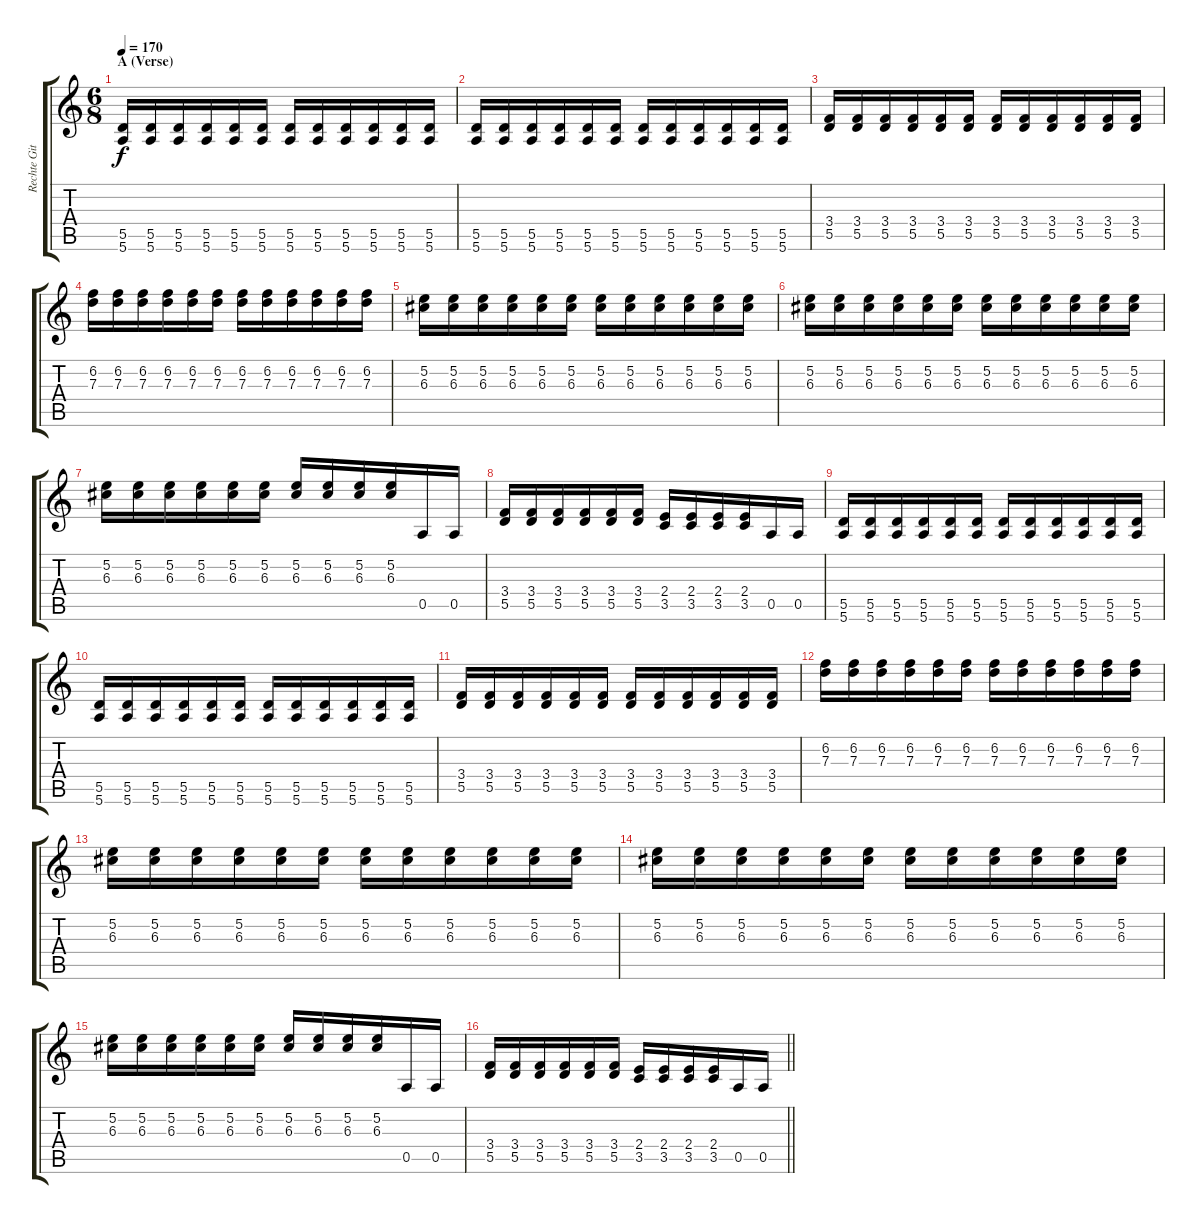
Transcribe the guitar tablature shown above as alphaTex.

\track ("Rechte Gitarre" "Rechte Git") {instrument distortionguitar}
\staff {score tabs}
\tuning (E4 B3 G3 D3 A2 E2) {hide}
\ts (6 8)
\section ("" "A (Verse)")
\tempo 170
\clef g2
\ks c
(5.5 5.6).16{dy f} (5.5 5.6).16 (5.5 5.6).16 (5.5 5.6).16 (5.5 5.6).16 (5.5 5.6).16 (5.5 5.6).16 (5.5 5.6).16 (5.5 5.6).16 (5.5 5.6).16 (5.5 5.6).16 (5.5 5.6).16 |
(5.5 5.6).16 (5.5 5.6).16 (5.5 5.6).16 (5.5 5.6).16 (5.5 5.6).16 (5.5 5.6).16 (5.5 5.6).16 (5.5 5.6).16 (5.5 5.6).16 (5.5 5.6).16 (5.5 5.6).16 (5.5 5.6).16 |
(3.4 5.5).16 (3.4 5.5).16 (3.4 5.5).16 (3.4 5.5).16 (3.4 5.5).16 (3.4 5.5).16 (3.4 5.5).16 (3.4 5.5).16 (3.4 5.5).16 (3.4 5.5).16 (3.4 5.5).16 (3.4 5.5).16 |
(6.2 7.3).16 (6.2 7.3).16 (6.2 7.3).16 (6.2 7.3).16 (6.2 7.3).16 (6.2 7.3).16 (6.2 7.3).16 (6.2 7.3).16 (6.2 7.3).16 (6.2 7.3).16 (6.2 7.3).16 (6.2 7.3).16 |
(5.2 6.3).16 (5.2 6.3).16 (5.2 6.3).16 (5.2 6.3).16 (5.2 6.3).16 (5.2 6.3).16 (5.2 6.3).16 (5.2 6.3).16 (5.2 6.3).16 (5.2 6.3).16 (5.2 6.3).16 (5.2 6.3).16 |
(5.2 6.3).16 (5.2 6.3).16 (5.2 6.3).16 (5.2 6.3).16 (5.2 6.3).16 (5.2 6.3).16 (5.2 6.3).16 (5.2 6.3).16 (5.2 6.3).16 (5.2 6.3).16 (5.2 6.3).16 (5.2 6.3).16 |
(5.2 6.3).16 (5.2 6.3).16 (5.2 6.3).16 (5.2 6.3).16 (5.2 6.3).16 (5.2 6.3).16 (5.2 6.3).16 (5.2 6.3).16 (5.2 6.3).16 (5.2 6.3).16 0.5.16 0.5.16 |
(3.4 5.5).16 (3.4 5.5).16 (3.4 5.5).16 (3.4 5.5).16 (3.4 5.5).16 (3.4 5.5).16 (2.4 3.5).16 (2.4 3.5).16 (2.4 3.5).16 (2.4 3.5).16 0.5.16 0.5.16 |
(5.5 5.6).16 (5.5 5.6).16 (5.5 5.6).16 (5.5 5.6).16 (5.5 5.6).16 (5.5 5.6).16 (5.5 5.6).16 (5.5 5.6).16 (5.5 5.6).16 (5.5 5.6).16 (5.5 5.6).16 (5.5 5.6).16 |
(5.5 5.6).16 (5.5 5.6).16 (5.5 5.6).16 (5.5 5.6).16 (5.5 5.6).16 (5.5 5.6).16 (5.5 5.6).16 (5.5 5.6).16 (5.5 5.6).16 (5.5 5.6).16 (5.5 5.6).16 (5.5 5.6).16 |
(3.4 5.5).16 (3.4 5.5).16 (3.4 5.5).16 (3.4 5.5).16 (3.4 5.5).16 (3.4 5.5).16 (3.4 5.5).16 (3.4 5.5).16 (3.4 5.5).16 (3.4 5.5).16 (3.4 5.5).16 (3.4 5.5).16 |
(6.2 7.3).16 (6.2 7.3).16 (6.2 7.3).16 (6.2 7.3).16 (6.2 7.3).16 (6.2 7.3).16 (6.2 7.3).16 (6.2 7.3).16 (6.2 7.3).16 (6.2 7.3).16 (6.2 7.3).16 (6.2 7.3).16 |
(5.2 6.3).16 (5.2 6.3).16 (5.2 6.3).16 (5.2 6.3).16 (5.2 6.3).16 (5.2 6.3).16 (5.2 6.3).16 (5.2 6.3).16 (5.2 6.3).16 (5.2 6.3).16 (5.2 6.3).16 (5.2 6.3).16 |
(5.2 6.3).16 (5.2 6.3).16 (5.2 6.3).16 (5.2 6.3).16 (5.2 6.3).16 (5.2 6.3).16 (5.2 6.3).16 (5.2 6.3).16 (5.2 6.3).16 (5.2 6.3).16 (5.2 6.3).16 (5.2 6.3).16 |
(5.2 6.3).16 (5.2 6.3).16 (5.2 6.3).16 (5.2 6.3).16 (5.2 6.3).16 (5.2 6.3).16 (5.2 6.3).16 (5.2 6.3).16 (5.2 6.3).16 (5.2 6.3).16 0.5.16 0.5.16 |
\barLineRight lightlight
(3.4 5.5).16 (3.4 5.5).16 (3.4 5.5).16 (3.4 5.5).16 (3.4 5.5).16 (3.4 5.5).16 (2.4 3.5).16 (2.4 3.5).16 (2.4 3.5).16 (2.4 3.5).16 0.5.16 0.5.16
